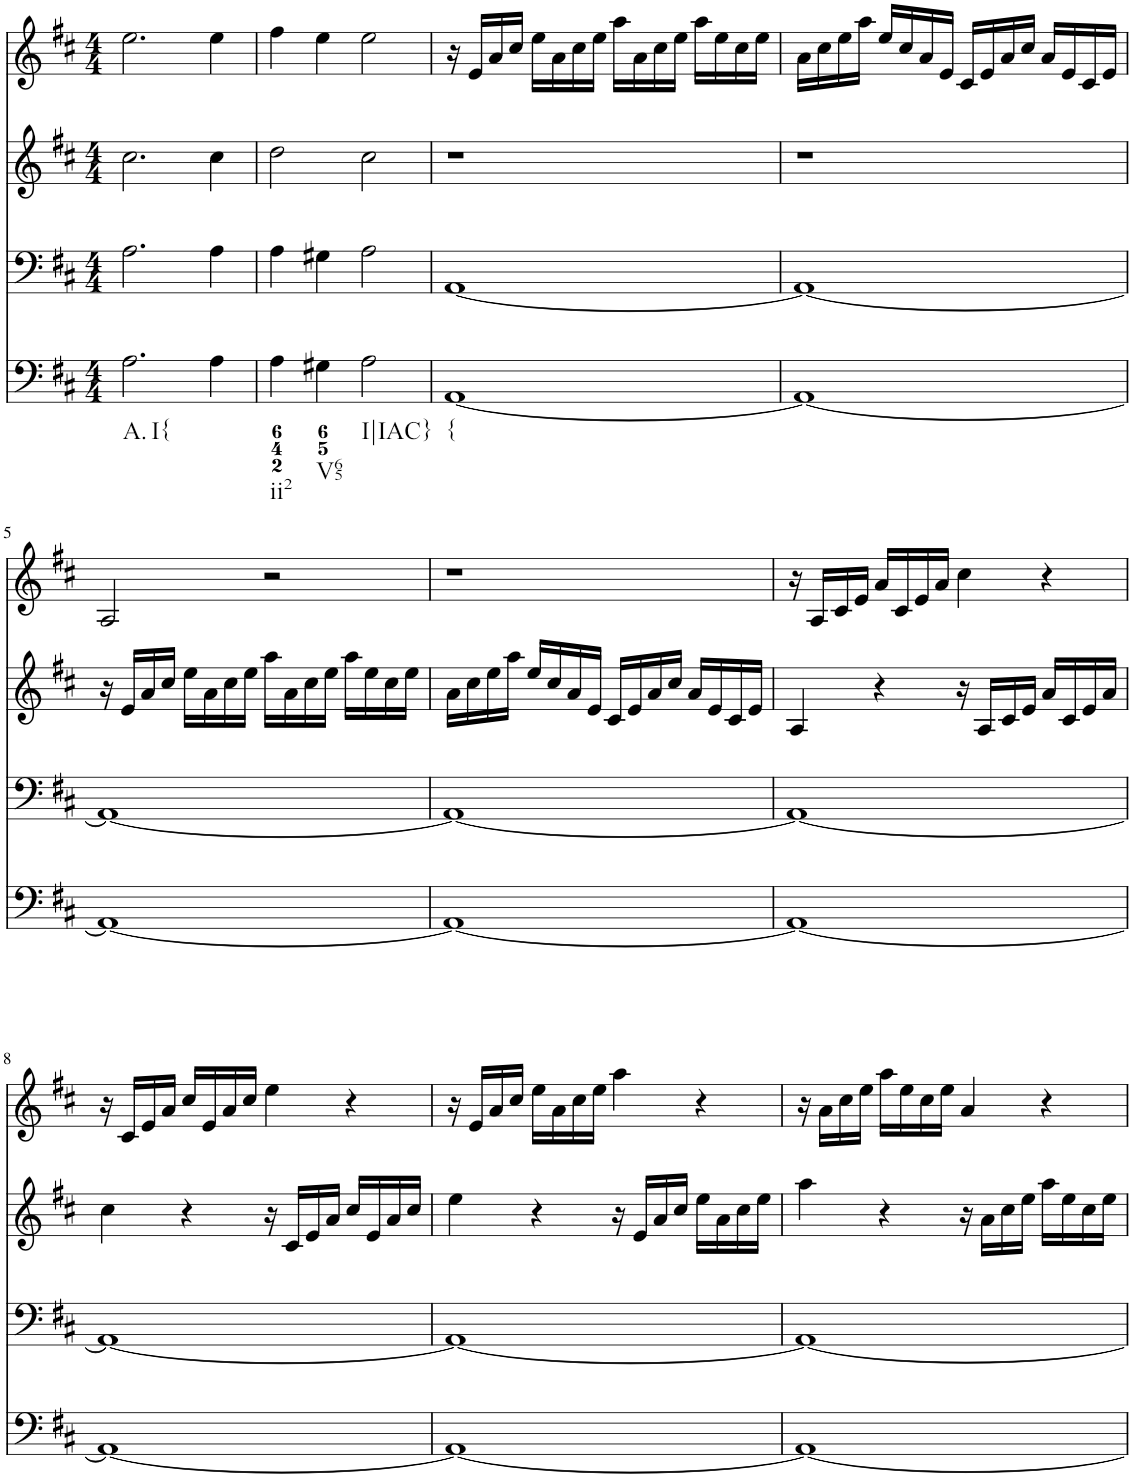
**kern	**kern	**kern	**kern
*part4	*part3	*part2	*part1
*staff4	*staff3	*staff2	*staff1
*I"Piano	*I"Piano	*I"Piano	*I"Piano
*I'Pno	*I'Pno	*I'Pno	*I'Pno
*clefF4	*clefF4	*clefG2	*clefG2
*k[f#c#]	*k[f#c#]	*k[f#c#]	*k[f#c#]
*D:	*D:	*D:	*D:
*M4/4	*M4/4	*M4/4	*M4/4
=1	=1	=1	=1
2.A\	2.A\	2.cc#\	2.ee\
4A\	4A\	4cc#\	4ee\
=2	=2	=2	=2
4A\	4A\	2dd\	4ff#\
4G#X\	4G#X\	.	4ee\
2A\	2A\	2cc#\	2ee\
=3	=3	=3	=3
[1AA	[1AA	1r	16r
.	.	.	16e/LL
.	.	.	16a/
.	.	.	16cc#/JJ
.	.	.	16ee\LL
.	.	.	16a\
.	.	.	16cc#\
.	.	.	16ee\JJ
.	.	.	16aa\LL
.	.	.	16a\
.	.	.	16cc#\
.	.	.	16ee\JJ
.	.	.	16aa\LL
.	.	.	16ee\
.	.	.	16cc#\
.	.	.	16ee\JJ
=4	=4	=4	=4
1AA_	1AA_	1r	16a\LL
.	.	.	16cc#\
.	.	.	16ee\
.	.	.	16aa\JJ
.	.	.	16ee/LL
.	.	.	16cc#/
.	.	.	16a/
.	.	.	16e/JJ
.	.	.	16c#/LL
.	.	.	16e/
.	.	.	16a/
.	.	.	16cc#/JJ
.	.	.	16a/LL
.	.	.	16e/
.	.	.	16c#/
.	.	.	16e/JJ
!!LO:LB:g=z
=5	=5	=5	=5
1AA_	1AA_	16r	2A/
.	.	16e/LL	.
.	.	16a/	.
.	.	16cc#/JJ	.
.	.	16ee\LL	.
.	.	16a\	.
.	.	16cc#\	.
.	.	16ee\JJ	.
.	.	16aa\LL	2r
.	.	16a\	.
.	.	16cc#\	.
.	.	16ee\JJ	.
.	.	16aa\LL	.
.	.	16ee\	.
.	.	16cc#\	.
.	.	16ee\JJ	.
=6	=6	=6	=6
1AA_	1AA_	16a\LL	1r
.	.	16cc#\	.
.	.	16ee\	.
.	.	16aa\JJ	.
.	.	16ee/LL	.
.	.	16cc#/	.
.	.	16a/	.
.	.	16e/JJ	.
.	.	16c#/LL	.
.	.	16e/	.
.	.	16a/	.
.	.	16cc#/JJ	.
.	.	16a/LL	.
.	.	16e/	.
.	.	16c#/	.
.	.	16e/JJ	.
=7	=7	=7	=7
1AA_	1AA_	4A/	16r
.	.	.	16A/LL
.	.	.	16c#/
.	.	.	16e/JJ
.	.	4r	16a/LL
.	.	.	16c#/
.	.	.	16e/
.	.	.	16a/JJ
.	.	16r	4cc#\
.	.	16A/LL	.
.	.	16c#/	.
.	.	16e/JJ	.
.	.	16a/LL	4r
.	.	16c#/	.
.	.	16e/	.
.	.	16a/JJ	.
!!LO:LB:g=z
=8	=8	=8	=8
1AA_	1AA_	4cc#\	16r
.	.	.	16c#/LL
.	.	.	16e/
.	.	.	16a/JJ
.	.	4r	16cc#/LL
.	.	.	16e/
.	.	.	16a/
.	.	.	16cc#/JJ
.	.	16r	4ee\
.	.	16c#/LL	.
.	.	16e/	.
.	.	16a/JJ	.
.	.	16cc#/LL	4r
.	.	16e/	.
.	.	16a/	.
.	.	16cc#/JJ	.
=9	=9	=9	=9
1AA_	1AA_	4ee\	16r
.	.	.	16e/LL
.	.	.	16a/
.	.	.	16cc#/JJ
.	.	4r	16ee\LL
.	.	.	16a\
.	.	.	16cc#\
.	.	.	16ee\JJ
.	.	16r	4aa\
.	.	16e/LL	.
.	.	16a/	.
.	.	16cc#/JJ	.
.	.	16ee\LL	4r
.	.	16a\	.
.	.	16cc#\	.
.	.	16ee\JJ	.
=10	=10	=10	=10
1AA_	1AA_	4aa\	16r
.	.	.	16a\LL
.	.	.	16cc#\
.	.	.	16ee\JJ
.	.	4r	16aa\LL
.	.	.	16ee\
.	.	.	16cc#\
.	.	.	16ee\JJ
.	.	16r	4a/
.	.	16a\LL	.
.	.	16cc#\	.
.	.	16ee\JJ	.
.	.	16aa\LL	4r
.	.	16ee\	.
.	.	16cc#\	.
.	.	16ee\JJ	.
=	=	=	=
*-	*-	*-	*-
